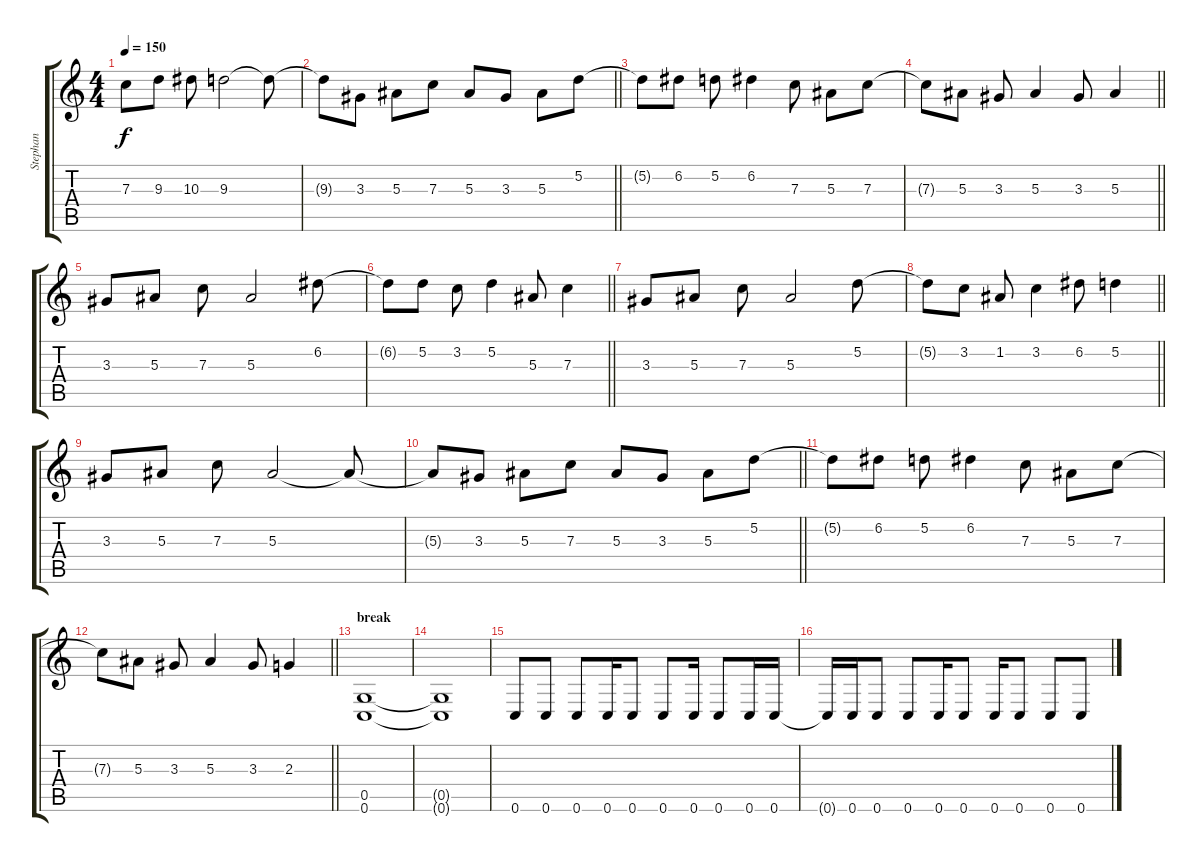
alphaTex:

\track ("Stephan" "Stephan") {instrument distortionguitar}
\staff {score tabs}
\tuning (D4 A3 F3 C3 G2 C2) {hide}
\ts (4 4)
\tempo 150
\clef g2
\ks c
7.3.8{dy f} 9.3.8 10.3.8 9.3.2 9.3{t}.8 |
\barLineRight lightlight
9.3{t}.8 3.3.8 5.3.8 7.3.8 5.3.8 3.3.8 5.3.8 5.2.8 |
5.2{t}.8 6.2.8 5.2.8 6.2.4 7.3.8 5.3.8 7.3.8 |
\barLineRight lightlight
7.3{t}.8 5.3.8 3.3.8 5.3.4 3.3.8 5.3.4 |
3.3.8 5.3.8 7.3.8 5.3.2 6.2.8 |
\barLineRight lightlight
6.2{t}.8 5.2.8 3.2.8 5.2.4 5.3.8 7.3.4 |
3.3.8 5.3.8 7.3.8 5.3.2 5.2.8 |
\barLineRight lightlight
5.2{t}.8 3.2.8 1.2.8 3.2.4 6.2.8 5.2.4 |
3.3.8 5.3.8 7.3.8 5.3.2 5.3{t}.8 |
\barLineRight lightlight
5.3{t}.8 3.3.8 5.3.8 7.3.8 5.3.8 3.3.8 5.3.8 5.2.8 |
5.2{t}.8 6.2.8 5.2.8 6.2.4 7.3.8 5.3.8 7.3.8 |
\barLineRight lightlight
7.3{t}.8 5.3.8 3.3.8 5.3.4 3.3.8 2.3.4 |
\section ("" "break")
(0.5 0.6).1 |
(0.5{t} 0.6{t}).1 |
0.6.8 0.6.8 0.6.8 0.6.16 0.6.8 0.6.8 0.6.16 0.6.8 0.6.16 0.6.16 |
0.6{t}.16 0.6.16 0.6.8 0.6.8 0.6.16 0.6.8 0.6.16 0.6.8 0.6.8 0.6.8
